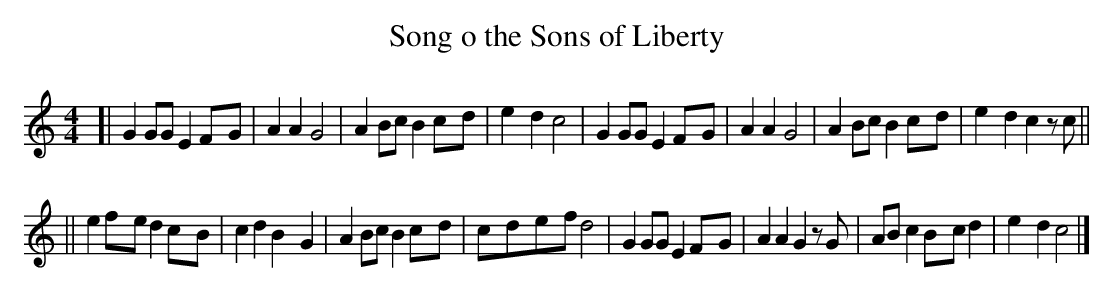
X:1
T: Song o the Sons of Liberty
M: 4/4
L: 1/8
K: C
[| G2 GG E2F-G | A2 A2 G4     | A2 Bc B2 c-d | e2- d2  c4 \
|  G2 GG E2F-G | A2 A2 G4     | A2 Bc B2 c-d | e2- d2  c2zc ||
|| e2f-e d2c-B | c2 d2 B2- G2 | A2 Bc B2 c-d | c-d-e-f d4 \
|  G2 GG E2F-G | A2 A2 G2 z G | AB c2 B-c d2 | e2- d2  c4 |]
